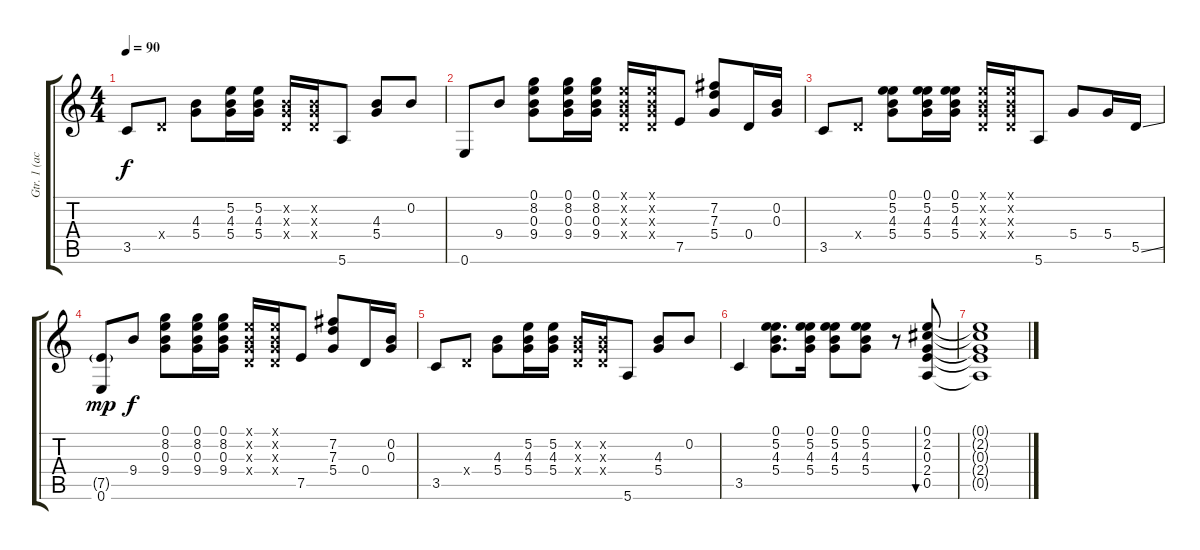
\track ("Gtr. 1 (acous.)" "Gtr. 1 (ac") {instrument acousticguitarsteel}
\staff {score tabs}
\tuning (E4 B3 G3 D3 A2 E2) {hide}
\ts (4 4)
\tempo 90
\clef g2
\ks c
3.5.8{dy f} 0.4{x}.8 (4.3 5.4).8 (5.2 4.3 5.4).16 (5.2 4.3 5.4).16 (0.2{x} 0.3{x} 0.4{x}).16 (0.2{x} 0.3{x} 0.4{x}).16 5.6.8 (4.3 5.4).8 0.2.8 |
0.6.8 9.4.8 (0.1 8.2 0.3 9.4).8 (0.1 8.2 0.3 9.4).16 (0.1 8.2 0.3 9.4).16 (0.1{x} 0.2{x} 0.3{x} 0.4{x}).16 (0.1{x} 0.2{x} 0.3{x} 0.4{x}).16 7.5.8 (7.2 7.3 5.4).8 0.4.16 (0.2 0.3).16 |
3.5.8 0.4{x}.8 (0.1 5.2 4.3 5.4).8 (0.1 5.2 4.3 5.4).16 (0.1 5.2 4.3 5.4).16 (0.1{x} 0.2{x} 0.3{x} 0.4{x}).16 (0.1{x} 0.2{x} 0.3{x} 0.4{x}).16 5.6.8 5.4.8 5.4.16 5.5{ss}.16 |
(7.5{g} 0.6).8{dy mp} 9.4.8{dy f} (0.1 8.2 0.3 9.4).8 (0.1 8.2 0.3 9.4).16 (0.1 8.2 0.3 9.4).16 (0.1{x} 0.2{x} 0.3{x} 0.4{x}).16 (0.1{x} 0.2{x} 0.3{x} 0.4{x}).16 7.5.8 (7.2 7.3 5.4).8 0.4.16 (0.2 0.3).16 |
3.5.8 0.4{x}.8 (4.3 5.4).8 (5.2 4.3 5.4).16 (5.2 4.3 5.4).16 (0.2{x} 0.3{x} 0.4{x}).16 (0.2{x} 0.3{x} 0.4{x}).16 5.6.8 (4.3 5.4).8 0.2.8 |
3.5.4 (0.1 5.2 4.3 5.4).8{d} (0.1 5.2 4.3 5.4).16 (0.1 5.2 4.3 5.4).8 (0.1 5.2 4.3 5.4).8 r.8 (0.1 2.2 0.3 2.4 0.5).8{bu 480} |
(0.1{t} 2.2{t} 0.3{t} 2.4{t} 0.5{t}).1
